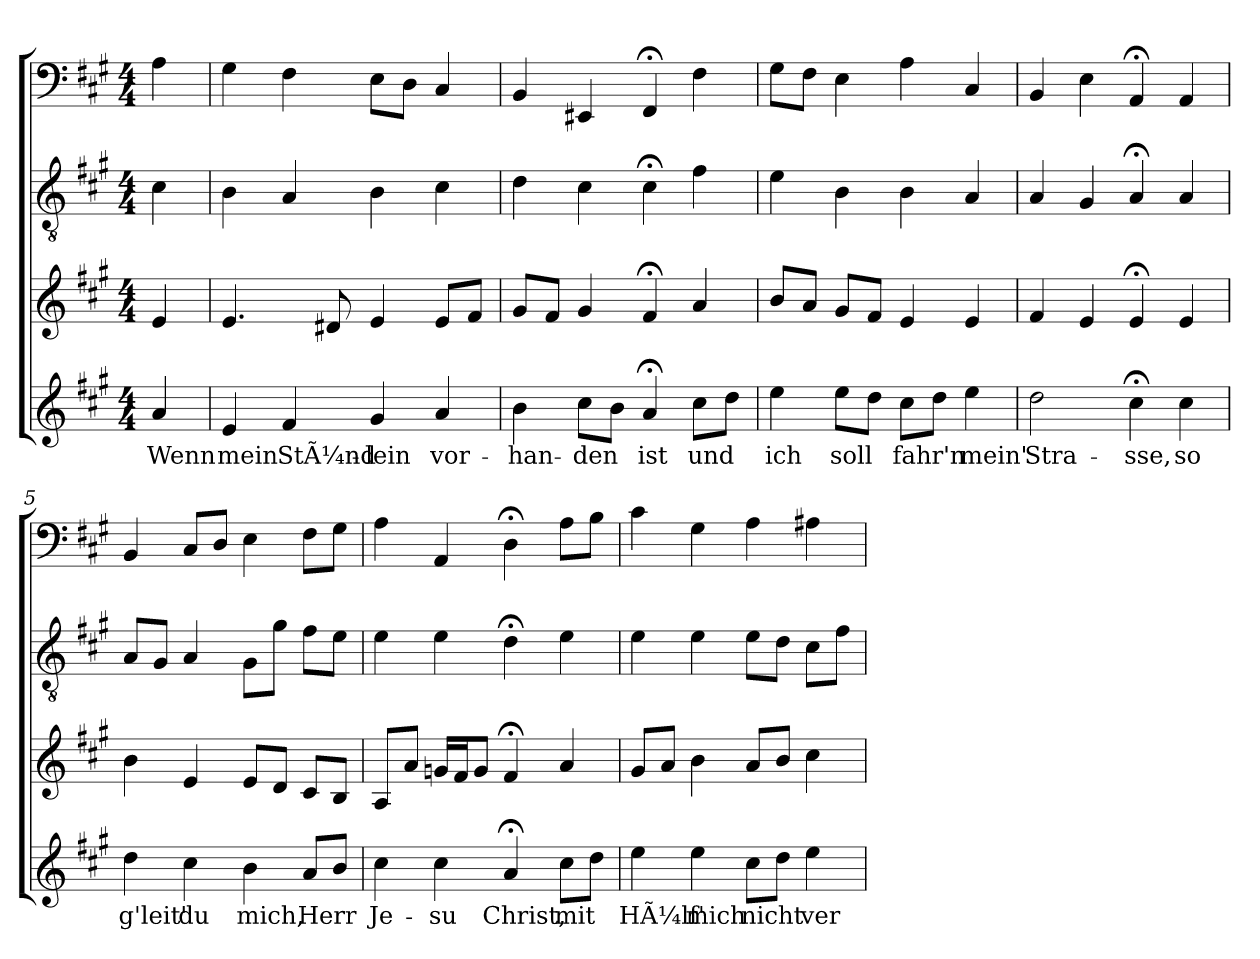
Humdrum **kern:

**kern	**text	**kern	**kern	**kern
*part4	*part4	*part3	*part2	*part1
*staff4	*staff4	*staff3	*staff2	*staff1
*clefG2	*	*clefG2	*clefGv2	*clefF4
*k[f#c#g#]	*	*k[f#c#g#]	*k[f#c#g#]	*k[f#c#g#]
*A:	*	*A:	*A:	*A:
*M4/4	*	*M4/4	*M4/4	*M4/4
=	=	=	=	=
4a	Wenn	4e	4c#	4A
=1	=1	=1	=1	=1
4e	mein	4.e	4B	4G#
4f#	StÃ¼nd-	.	4A	4F#
.	.	8d#X	.	.
4g#	-lein	4e	4B	8EL
.	.	.	.	8DJ
4a	vor-	8eL	4c#	4C#
.	.	8f#J	.	.
=2	=2	=2	=2	=2
4b	-han-	8g#L	4d	4BB
.	.	8f#J	.	.
8cc#L	-den	4g#	4c#	4EE#X
8bJ	.	.	.	.
4a;<	ist	4f#;<	4c#;<	4FF#;<
8cc#L	und	4a	4f#	4F#
8ddJ	.	.	.	.
=3	=3	=3	=3	=3
4ee	ich	8bL	4e	8G#L
.	.	8aJ	.	8F#J
8eeL	soll	8g#L	4B	4E
8ddJ	.	8f#J	.	.
8cc#L	fahr'n	4e	4B	4A
8ddJ	.	.	.	.
4ee	mein'	4e	4A	4C#
=4	=4	=4	=4	=4
2dd	Stra-	4f#	4A	4BB
.	.	4e	4G#	4E
4cc#;<	-sse,	4e;<	4A;<	4AA;<
4cc#	so	4e	4A	4AA
=5	=5	=5	=5	=5
4dd	g'leit'	4b	8AL	4BB
.	.	.	8G#J	.
4cc#	du	4e	4A	8C#L
.	.	.	.	8DJ
4b	mich,	8eL	8G#L	4E
.	.	8dJ	8g#J	.
8aL	Herr	8c#L	8f#L	8F#L
8bJ	.	8BJ	8eJ	8G#J
=6	=6	=6	=6	=6
4cc#	Je-	8AL	4e	4A
.	.	8aJ	.	.
4cc#	-su	16gnLL	4e	4AA
.	.	16f#J	.	.
.	.	8gJ	.	.
4a;<	Christ,	4f#;<	4d;<	4D;<
8cc#L	mit	4a	4e	8AL
8ddJ	.	.	.	8BJ
=7	=7	=7	=7	=7
4ee	HÃ¼lf'	8g#L	4e	4c#
.	.	8aJ	.	.
4ee	mich	4b	4e	4G#
8cc#L	nicht	8aL	8eL	4A
8ddJ	.	8bJ	8dJ	.
4ee	ver-	4cc#	8c#L	4A#X
.	.	.	8f#J	.
=	=	=	=	=
*-	*-	*-	*-	*-
